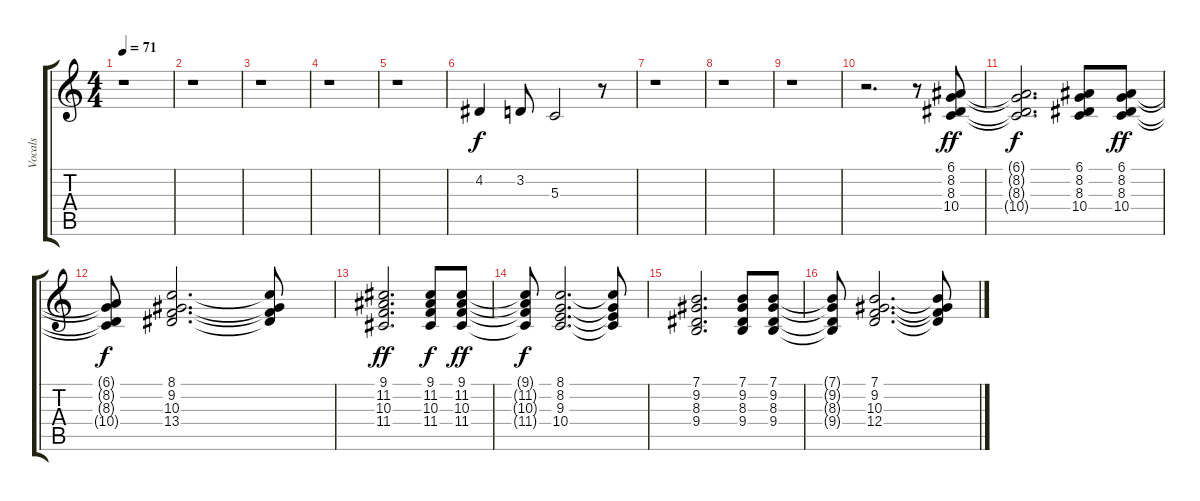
\track ("Vocals" "Vocals") {instrument recorder}
\staff {score tabs}
\tuning (E4 B3 G3 D3 A2 E2) {hide}
\ts (4 4)
\tempo 71
\clef g2
\ks c
r.1{dy f} |
r.1 |
r.1 |
r.1 |
r.1 |
4.2.4 3.2.8 5.3.2 r.8 |
r.1 |
r.1 |
r.1 |
r.2{d} r.8 (6.1 8.2 8.3 10.4).8{dy ff} |
(6.1{t} 8.2{t} 8.3{t} 10.4{t}).2{d dy f} (6.1 8.2 8.3 10.4).8 (6.1 8.2 8.3 10.4).8{dy ff} |
(6.1{t} 8.2{t} 8.3{t} 10.4{t}).8{dy f} (8.1 9.2 10.3 13.4).2{d} (8.1{t} 9.2{t} 10.3{t} 13.4{t}).8 |
(9.1 11.2 10.3 11.4).2{d dy ff} (9.1 11.2 10.3 11.4).8{dy f} (9.1 11.2 10.3 11.4).8{dy ff} |
(9.1{t} 11.2{t} 10.3{t} 11.4{t}).8{dy f} (8.1 8.2 9.3 10.4).2{d} (8.1{t} 8.2{t} 9.3{t} 10.4{t}).8 |
(7.1 9.2 8.3 9.4).2{d} (7.1 9.2 8.3 9.4).8 (7.1 9.2 8.3 9.4).8 |
(7.1{t} 9.2{t} 8.3{t} 9.4{t}).8 (7.1 9.2 10.3 12.4).2{d} (7.1{t} 9.2{t} 10.3{t} 12.4{t}).8
